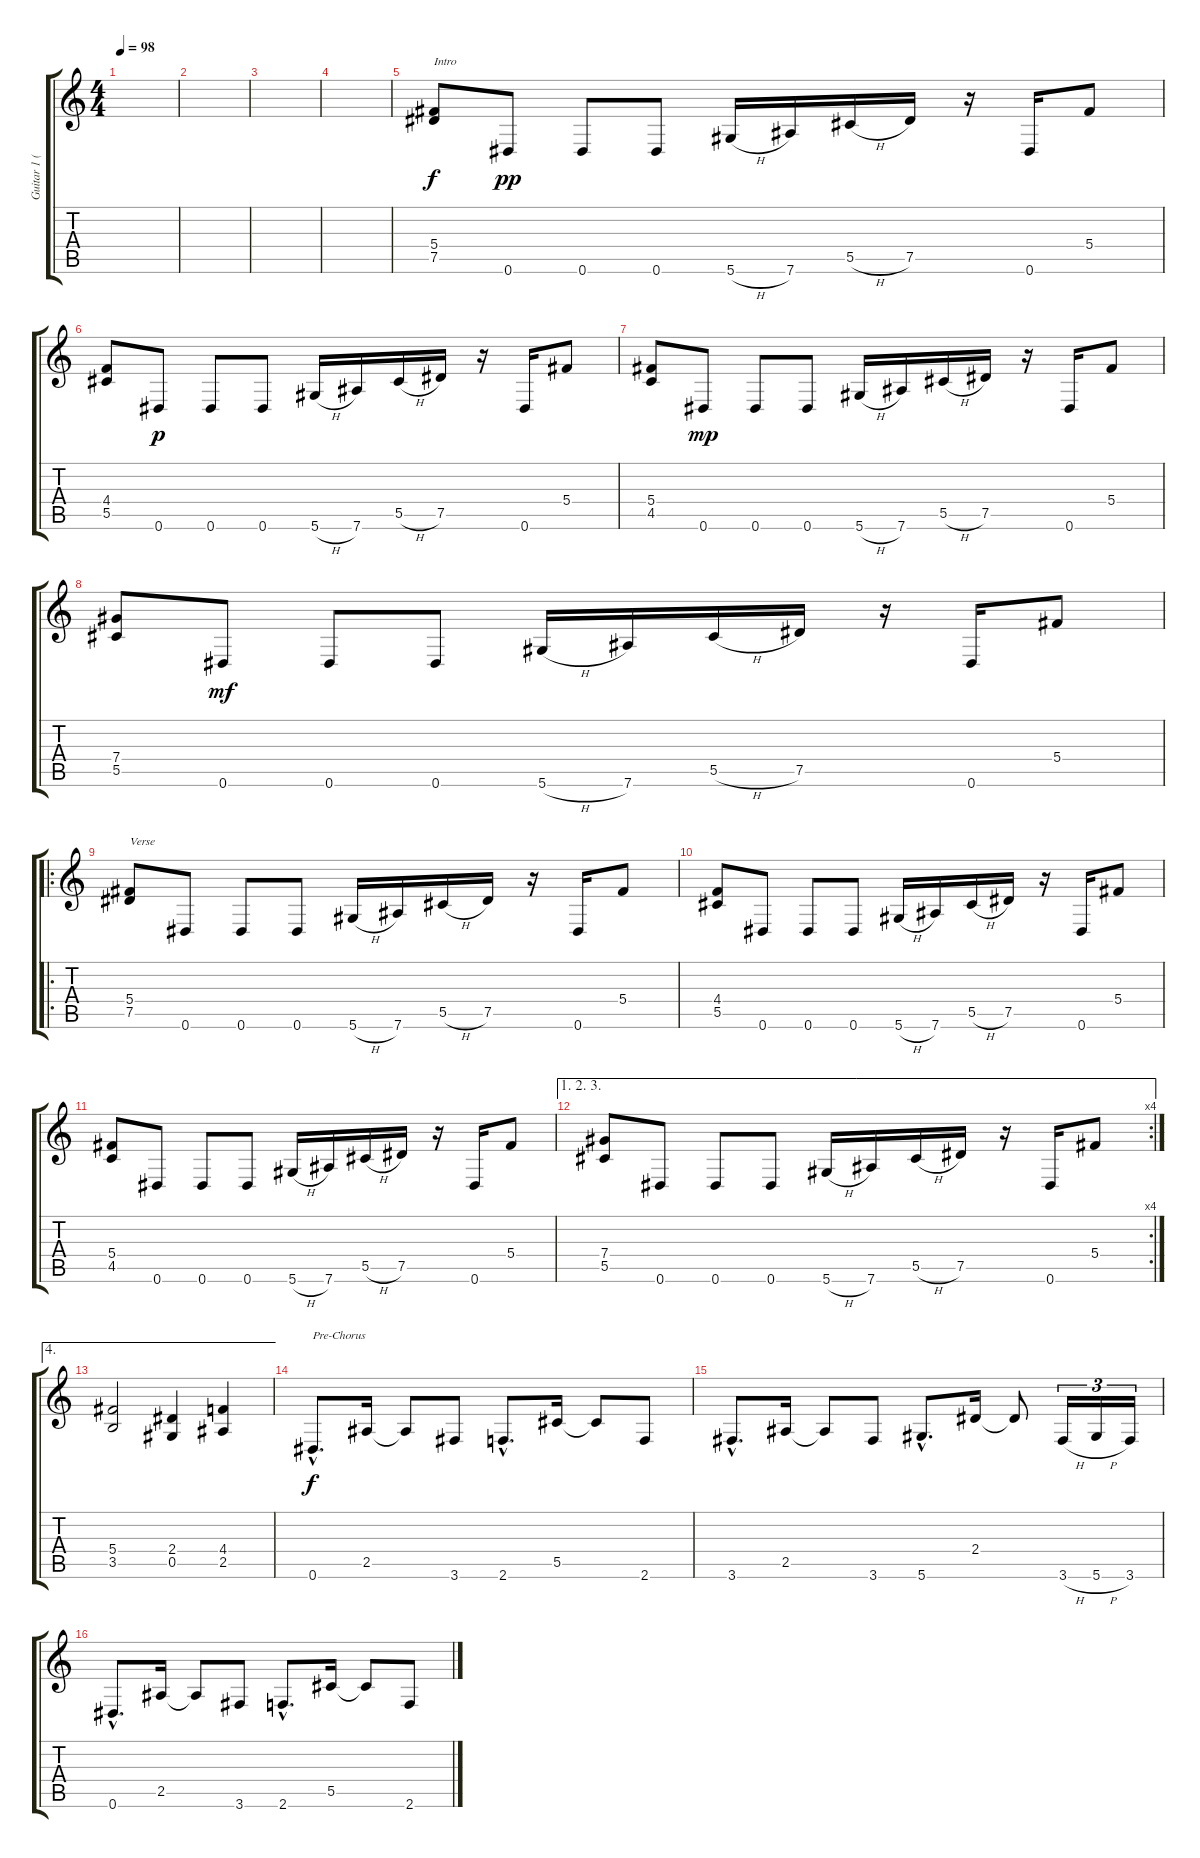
\track ("Guitar 1 (Rhythm)" "Guitar 1 (") {instrument distortionguitar}
\staff {score tabs}
\tuning (Eb4 Bb3 Gb3 Db3 Ab2 Eb2) {hide}
\ts (4 4)
\tempo 98
\clef g2
\ks c
|
|
|
|
(5.4 7.5).8{txt "Intro"} 0.6.8{dy pp} 0.6.8 0.6.8 5.6{h}.16 7.6.16 5.5{h}.16 7.5.16 r.16 0.6.16 5.4.8 |
(4.4 5.5).8 0.6.8{dy p} 0.6.8 0.6.8 5.6{h}.16 7.6.16 5.5{h}.16 7.5.16 r.16 0.6.16 5.4.8 |
(5.4 4.5).8 0.6.8{dy mp} 0.6.8 0.6.8 5.6{h}.16 7.6.16 5.5{h}.16 7.5.16 r.16 0.6.16 5.4.8 |
(7.4 5.5).8 0.6.8{dy mf} 0.6.8 0.6.8 5.6{h}.16 7.6.16 5.5{h}.16 7.5.16 r.16 0.6.16 5.4.8 |
\ro
(5.4 7.5).8{txt "Verse"} 0.6.8 0.6.8 0.6.8 5.6{h}.16 7.6.16 5.5{h}.16 7.5.16 r.16 0.6.16 5.4.8 |
(4.4 5.5).8 0.6.8 0.6.8 0.6.8 5.6{h}.16 7.6.16 5.5{h}.16 7.5.16 r.16 0.6.16 5.4.8 |
(5.4 4.5).8 0.6.8 0.6.8 0.6.8 5.6{h}.16 7.6.16 5.5{h}.16 7.5.16 r.16 0.6.16 5.4.8 |
\ae (1 2 3)
\rc 4
(7.4 5.5).8 0.6.8 0.6.8 0.6.8 5.6{h}.16 7.6.16 5.5{h}.16 7.5.16 r.16 0.6.16 5.4.8 |
\ae 4
(5.4 3.5).2 (2.4 0.5).4 (4.4 2.5).4 |
0.6{hac}.8{d txt "Pre-Chorus" dy f} 2.5.16 2.5{t}.8 3.6.8 2.6{hac}.8{d} 5.5.16 5.5{t}.8 2.6.8 |
3.6{hac}.8{d} 2.5.16 2.5{t}.8 3.6.8 5.6{hac}.8{d} 2.4.16 2.4{t}.8 3.6{h}.16{tu (3 2)} 5.6{h}.16{tu (3 2)} 3.6.16{tu (3 2)} |
0.6{hac}.8{d} 2.5.16 2.5{t}.8 3.6.8 2.6{hac}.8{d} 5.5.16 5.5{t}.8 2.6.8
